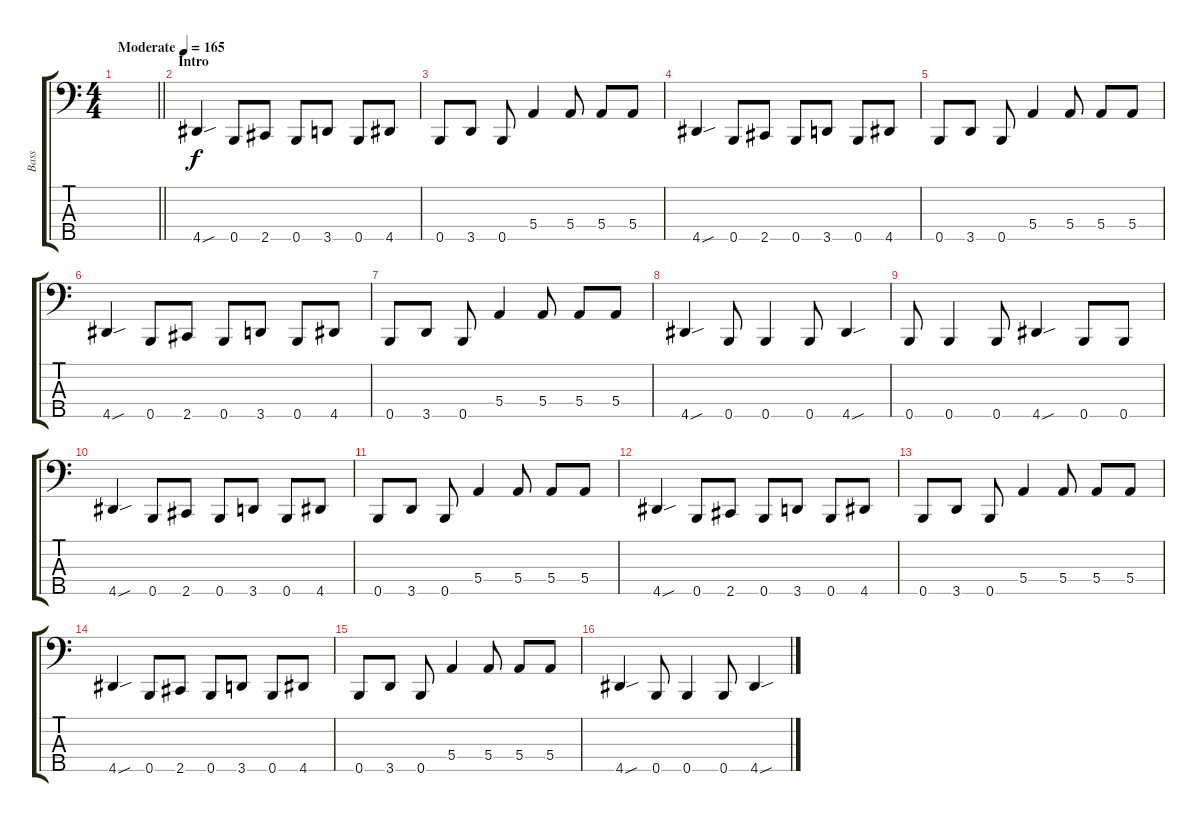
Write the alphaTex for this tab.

\track ("Bass" "Bass") {instrument electricbasspick}
\staff {score tabs}
\tuning (G2 D2 A1 E1 B0) {hide}
\ts (4 4)
\tempo (165 "Moderate")
\clef f4
\barLineRight lightlight
\ks c
|
\section ("" "Intro")
4.5{sou}.4 0.5.8 2.5.8 0.5.8 3.5.8 0.5.8 4.5.8 |
0.5.8 3.5.8 0.5.8 5.4.4 5.4.8 5.4.8 5.4.8 |
4.5{sou}.4 0.5.8 2.5.8 0.5.8 3.5.8 0.5.8 4.5.8 |
0.5.8 3.5.8 0.5.8 5.4.4 5.4.8 5.4.8 5.4.8 |
4.5{sou}.4 0.5.8 2.5.8 0.5.8 3.5.8 0.5.8 4.5.8 |
0.5.8 3.5.8 0.5.8 5.4.4 5.4.8 5.4.8 5.4.8 |
4.5{sou}.4 0.5.8 0.5.4 0.5.8 4.5{sou}.4 |
0.5.8 0.5.4 0.5.8 4.5{sou}.4 0.5.8 0.5.8 |
4.5{sou}.4 0.5.8 2.5.8 0.5.8 3.5.8 0.5.8 4.5.8 |
0.5.8 3.5.8 0.5.8 5.4.4 5.4.8 5.4.8 5.4.8 |
4.5{sou}.4 0.5.8 2.5.8 0.5.8 3.5.8 0.5.8 4.5.8 |
0.5.8 3.5.8 0.5.8 5.4.4 5.4.8 5.4.8 5.4.8 |
4.5{sou}.4 0.5.8 2.5.8 0.5.8 3.5.8 0.5.8 4.5.8 |
0.5.8 3.5.8 0.5.8 5.4.4 5.4.8 5.4.8 5.4.8 |
4.5{sou}.4 0.5.8 0.5.4 0.5.8 4.5{sou}.4
